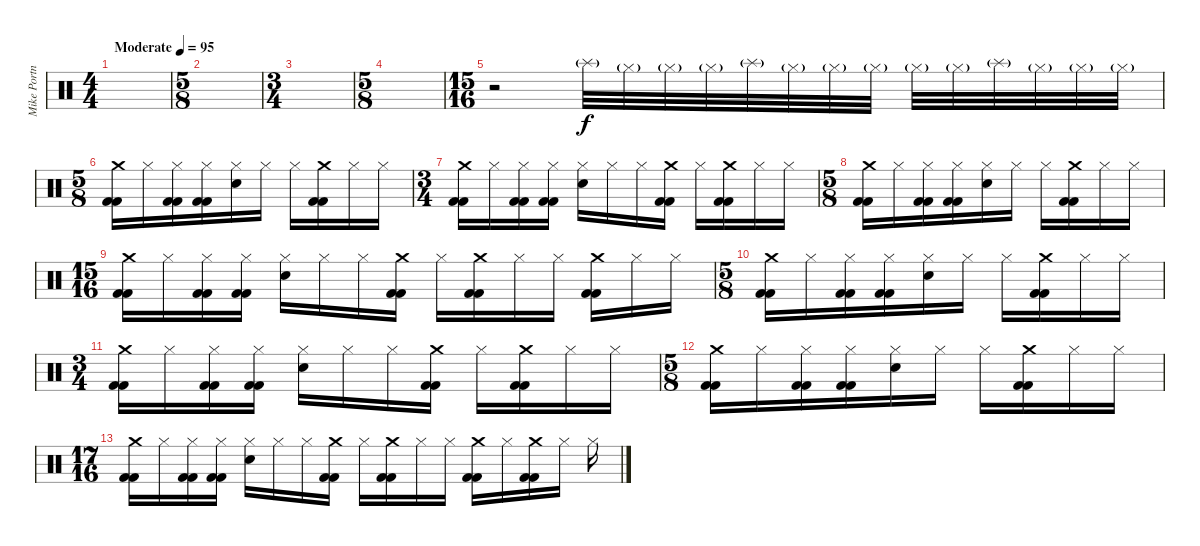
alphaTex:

\track ("Mike Portnoy" "Mike Portn") {instrument percussion}
\staff {score}
\articulation defaults
\ts (4 4)
\tempo (95 "Moderate")
\clef neutral
\ks c
|
\ts (5 8)
|
\ts (3 4)
|
\ts (5 8)
|
\ts (15 16)
r.2 "Splash (hit)"{g}.32 "Hi-Hat (closed)"{g}.32 "Hi-Hat (closed)"{g}.32 "Hi-Hat (closed)"{g}.32 "Splash (hit)"{g}.32 "Hi-Hat (closed)"{g}.32 "Hi-Hat (closed)"{g}.32 "Hi-Hat (closed)"{g}.32 "Hi-Hat (closed)"{g}.32 "Hi-Hat (closed)"{g}.32 "Splash (hit)"{g}.32 "Hi-Hat (closed)"{g}.32 "Hi-Hat (closed)"{g}.32 "Hi-Hat (closed)"{g}.32 |
\ts (5 8)
("Crash medium (hit)" "Kick (hit) 2" "Kick (hit) 2").16{dy f} "Hi-Hat (closed)".16 ("Hi-Hat (closed)" "Kick (hit) 2" "Kick (hit) 2").16 ("Hi-Hat (closed)" "Kick (hit) 2" "Kick (hit) 2").16 ("Hi-Hat (closed)" "Electric Snare (hit)").16 "Hi-Hat (closed)".16 "Hi-Hat (closed)".16 ("Crash medium (hit)" "Kick (hit) 2" "Kick (hit) 2").16 "Hi-Hat (closed)".16 "Hi-Hat (closed)".16 |
\ts (3 4)
("Crash medium (hit)" "Kick (hit) 2" "Kick (hit) 2").16 "Hi-Hat (closed)".16 ("Hi-Hat (closed)" "Kick (hit) 2" "Kick (hit) 2").16 ("Hi-Hat (closed)" "Kick (hit) 2" "Kick (hit) 2").16 ("Hi-Hat (closed)" "Electric Snare (hit)").16 "Hi-Hat (closed)".16 "Hi-Hat (closed)".16 ("Crash medium (hit)" "Kick (hit) 2" "Kick (hit) 2").16 "Hi-Hat (closed)".16 ("Crash medium (hit)" "Kick (hit) 2" "Kick (hit) 2").16 "Hi-Hat (closed)".16 "Hi-Hat (closed)".16 |
\ts (5 8)
("Crash medium (hit)" "Kick (hit) 2" "Kick (hit) 2").16 "Hi-Hat (closed)".16 ("Hi-Hat (closed)" "Kick (hit) 2" "Kick (hit) 2").16 ("Hi-Hat (closed)" "Kick (hit) 2" "Kick (hit) 2").16 ("Hi-Hat (closed)" "Electric Snare (hit)").16 "Hi-Hat (closed)".16 "Hi-Hat (closed)".16 ("Crash medium (hit)" "Kick (hit) 2" "Kick (hit) 2").16 "Hi-Hat (closed)".16 "Hi-Hat (closed)".16 |
\ts (15 16)
("Crash medium (hit)" "Kick (hit) 2" "Kick (hit) 2").16 "Hi-Hat (closed)".16 ("Hi-Hat (closed)" "Kick (hit) 2" "Kick (hit) 2").16 ("Hi-Hat (closed)" "Kick (hit) 2" "Kick (hit) 2").16 ("Hi-Hat (closed)" "Electric Snare (hit)").16 "Hi-Hat (closed)".16 "Hi-Hat (closed)".16 ("Crash medium (hit)" "Kick (hit) 2" "Kick (hit) 2").16 "Hi-Hat (closed)".16 ("Crash medium (hit)" "Kick (hit) 2" "Kick (hit) 2").16 "Hi-Hat (closed)".16 "Hi-Hat (closed)".16 ("Crash medium (hit)" "Kick (hit) 2" "Kick (hit) 2").16 "Hi-Hat (closed)".16 "Hi-Hat (closed)".16 |
\ts (5 8)
("Crash medium (hit)" "Kick (hit) 2" "Kick (hit) 2").16 "Hi-Hat (closed)".16 ("Hi-Hat (closed)" "Kick (hit) 2" "Kick (hit) 2").16 ("Hi-Hat (closed)" "Kick (hit) 2" "Kick (hit) 2").16 ("Hi-Hat (closed)" "Electric Snare (hit)").16 "Hi-Hat (closed)".16 "Hi-Hat (closed)".16 ("Crash medium (hit)" "Kick (hit) 2" "Kick (hit) 2").16 "Hi-Hat (closed)".16 "Hi-Hat (closed)".16 |
\ts (3 4)
("Crash medium (hit)" "Kick (hit) 2" "Kick (hit) 2").16 "Hi-Hat (closed)".16 ("Hi-Hat (closed)" "Kick (hit) 2" "Kick (hit) 2").16 ("Hi-Hat (closed)" "Kick (hit) 2" "Kick (hit) 2").16 ("Hi-Hat (closed)" "Electric Snare (hit)").16 "Hi-Hat (closed)".16 "Hi-Hat (closed)".16 ("Crash medium (hit)" "Kick (hit) 2" "Kick (hit) 2").16 "Hi-Hat (closed)".16 ("Crash medium (hit)" "Kick (hit) 2" "Kick (hit) 2").16 "Hi-Hat (closed)".16 "Hi-Hat (closed)".16 |
\ts (5 8)
("Crash medium (hit)" "Kick (hit) 2" "Kick (hit) 2").16 "Hi-Hat (closed)".16 ("Hi-Hat (closed)" "Kick (hit) 2" "Kick (hit) 2").16 ("Hi-Hat (closed)" "Kick (hit) 2" "Kick (hit) 2").16 ("Hi-Hat (closed)" "Electric Snare (hit)").16 "Hi-Hat (closed)".16 "Hi-Hat (closed)".16 ("Crash medium (hit)" "Kick (hit) 2" "Kick (hit) 2").16 "Hi-Hat (closed)".16 "Hi-Hat (closed)".16 |
\ts (17 16)
("Crash medium (hit)" "Kick (hit) 2" "Kick (hit) 2").16 "Hi-Hat (closed)".16 ("Hi-Hat (closed)" "Kick (hit) 2" "Kick (hit) 2").16 ("Hi-Hat (closed)" "Kick (hit) 2" "Kick (hit) 2").16 ("Hi-Hat (closed)" "Electric Snare (hit)").16 "Hi-Hat (closed)".16 "Hi-Hat (closed)".16 ("Crash medium (hit)" "Kick (hit) 2" "Kick (hit) 2").16 "Hi-Hat (closed)".16 ("Crash medium (hit)" "Kick (hit) 2" "Kick (hit) 2").16 "Hi-Hat (closed)".16 "Hi-Hat (closed)".16 ("Crash medium (hit)" "Kick (hit) 2" "Kick (hit) 2").16 "Hi-Hat (closed)".16 ("Crash medium (hit)" "Kick (hit) 2" "Kick (hit) 2").16 "Hi-Hat (closed)".16 "Hi-Hat (closed)".16
